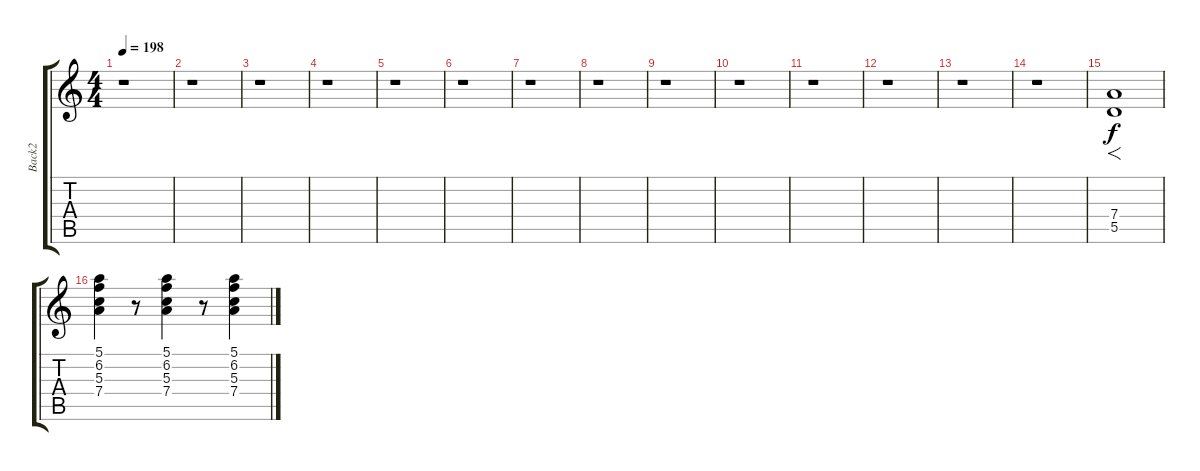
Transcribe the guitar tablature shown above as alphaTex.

\track ("Back2" "Back2") {instrument overdrivenguitar}
\staff {score tabs}
\tuning (E4 B3 G3 D3 A2 D2) {hide}
\ts (4 4)
\tempo 198
\clef g2
\ks c
r.1{dy f instrument overdrivenguitar} |
r.1 |
r.1 |
r.1 |
r.1 |
r.1 |
r.1 |
r.1 |
r.1 |
r.1 |
r.1 |
r.1 |
r.1 |
r.1 |
(7.4 5.5).1{f} |
(5.1 6.2 5.3 7.4).4 r.8 (5.1 6.2 5.3 7.4).4 r.8 (5.1 6.2 5.3 7.4).4
